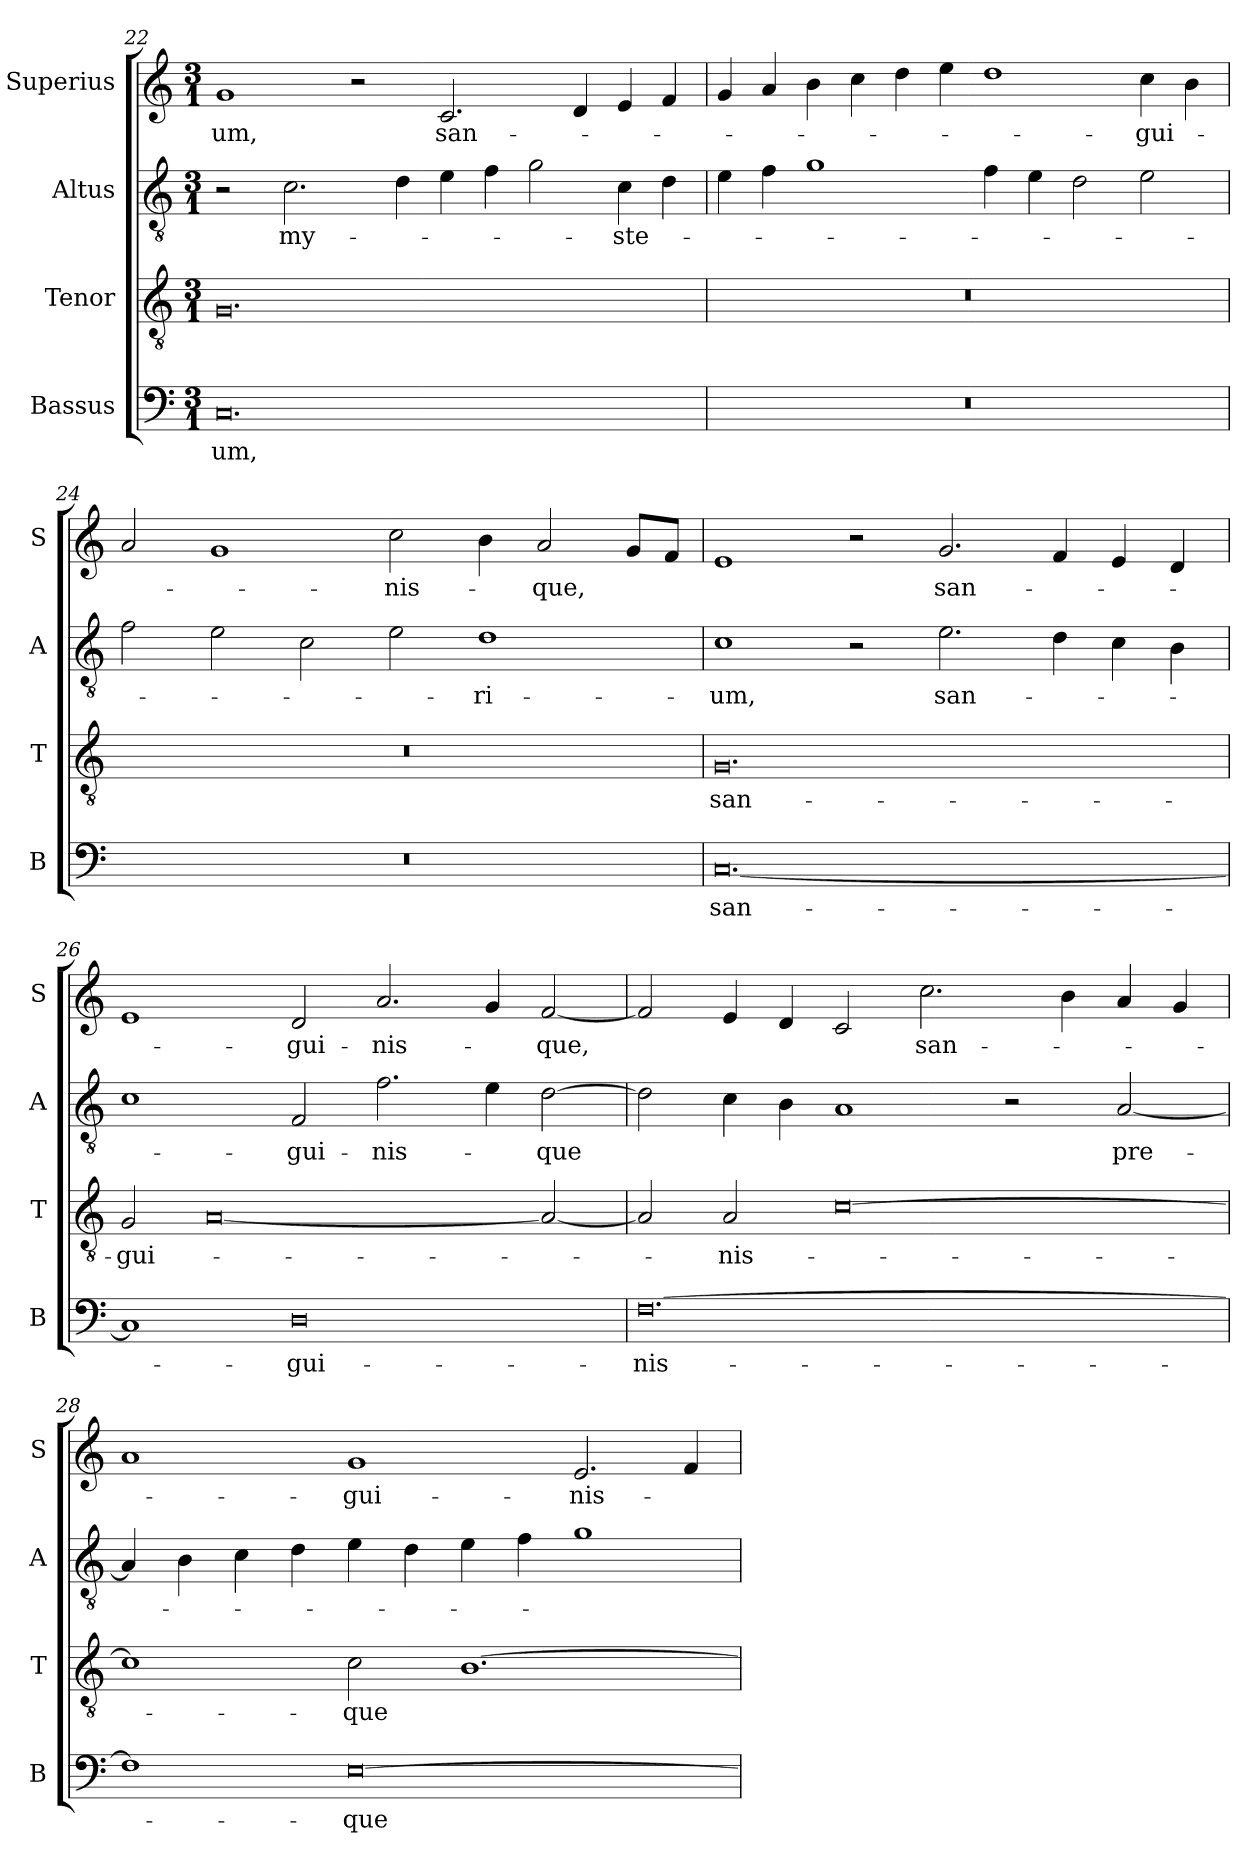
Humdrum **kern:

**kern	**text	**kern	**text	**kern	**text	**kern	**text
*part4	*part4	*part3	*part3	*part2	*part2	*part1	*part1
*staff4	*staff4	*staff3	*staff3	*staff2	*staff2	*staff1	*staff1
*I"Bassus	*	*I"Tenor	*	*I"Altus	*	*I"Superius	*
*I'B	*	*I'T	*	*I'A	*	*I'S	*
*clefF4	*	*clefGv2	*	*clefGv2	*	*clefG2	*
*k[]	*	*k[]	*	*k[]	*	*k[]	*
*M3/1	*	*M3/1	*	*M3/1	*	*M3/1	*
=22	=22	=22	=22	=22	=22	=22	=22
0.C	-um,	0.G	.	2r	.	1g	-um,
.	.	.	.	2.c	my-	.	.
.	.	.	.	.	.	2r	.
.	.	.	.	4d	.	.	.
.	.	.	.	4e	.	2.c	san-
.	.	.	.	4f	.	.	.
.	.	.	.	2g	.	.	.
.	.	.	.	.	.	4d	.
.	.	.	.	4c	-ste-	4e	.
.	.	.	.	4d	.	4f	.
=23	=23	=23	=23	=23	=23	=23	=23
0.r	.	1%3r	.	4e	.	4g	.
.	.	.	.	4f	.	4a	.
.	.	.	.	1g	.	4b	.
.	.	.	.	.	.	4cc	.
.	.	.	.	.	.	4dd	.
.	.	.	.	.	.	4ee	.
.	.	.	.	4f	.	1dd	.
.	.	.	.	4e	.	.	.
.	.	.	.	2d	.	.	.
.	.	.	.	2e	.	4cc	-gui-
.	.	.	.	.	.	4b	.
=24	=24	=24	=24	=24	=24	=24	=24
0.r	.	1%3r	.	2f	.	2a	.
.	.	.	.	2e	.	1g	.
.	.	.	.	2c	.	.	.
.	.	.	.	2e	.	2cc	-nis-
.	.	.	.	1d	-ri-	4b	.
.	.	.	.	.	.	2a	-que,
.	.	.	.	.	.	8gL	.
.	.	.	.	.	.	8fJ	.
=25	=25	=25	=25	=25	=25	=25	=25
[0.C	san-	0.G	san-	1c	-um,	1e	.
.	.	.	.	2r	.	2r	.
.	.	.	.	2.e	san-	2.g	san-
.	.	.	.	4d	.	4f	.
.	.	.	.	4c	.	4e	.
.	.	.	.	4B	.	4d	.
=26	=26	=26	=26	=26	=26	=26	=26
1C]	.	2G	-gui-	1c	.	1e	.
.	.	[0A	.	.	.	.	.
0D	-gui-	.	.	2F	-gui-	2d	-gui-
.	.	.	.	2.f	-nis-	2.a	-nis-
.	.	.	.	4e	.	4g	.
.	.	2A_	.	[2d	-que	[2f	-que,
=27	=27	=27	=27	=27	=27	=27	=27
[0.F	-nis-	2A]	.	2d]	.	2f]	.
.	.	2A	-nis-	4c	.	4e	.
.	.	.	.	4B	.	4d	.
.	.	[0c	.	1A	.	2c	.
.	.	.	.	.	.	2.cc	san-
.	.	.	.	2r	.	.	.
.	.	.	.	.	.	4b	.
.	.	.	.	[2A	pre-	4a	.
.	.	.	.	.	.	4g	.
=28	=28	=28	=28	=28	=28	=28	=28
1F]	.	1c]	.	4A]	.	1a	.
.	.	.	.	4B	.	.	.
.	.	.	.	4c	.	.	.
.	.	.	.	4d	.	.	.
[0E	-que	2c	-que	4e	.	1g	-gui-
.	.	.	.	4d	.	.	.
.	.	[1.B	.	4e	.	.	.
.	.	.	.	4f	.	.	.
.	.	.	.	1g	.	2.e	-nis-
.	.	.	.	.	.	4f	.
=	=	=	=	=	=	=	=
*-	*-	*-	*-	*-	*-	*-	*-
